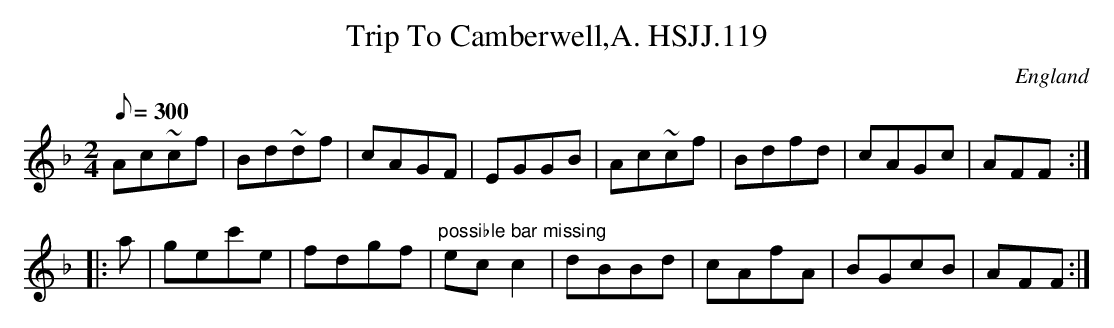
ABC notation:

X:1
T:Trip To Camberwell,A. HSJJ.119
M:2/4
L:1/8
Q:300
O:England
K:F
Ac~cf|Bd~df|cAGF|EGGB|Ac~cf|Bdfd|cAGc|AFF:|!
|:a|gec'e|fdgf|"possible bar missing"ecc2|dBBd|cAfA|BGcB|AFF:|]
